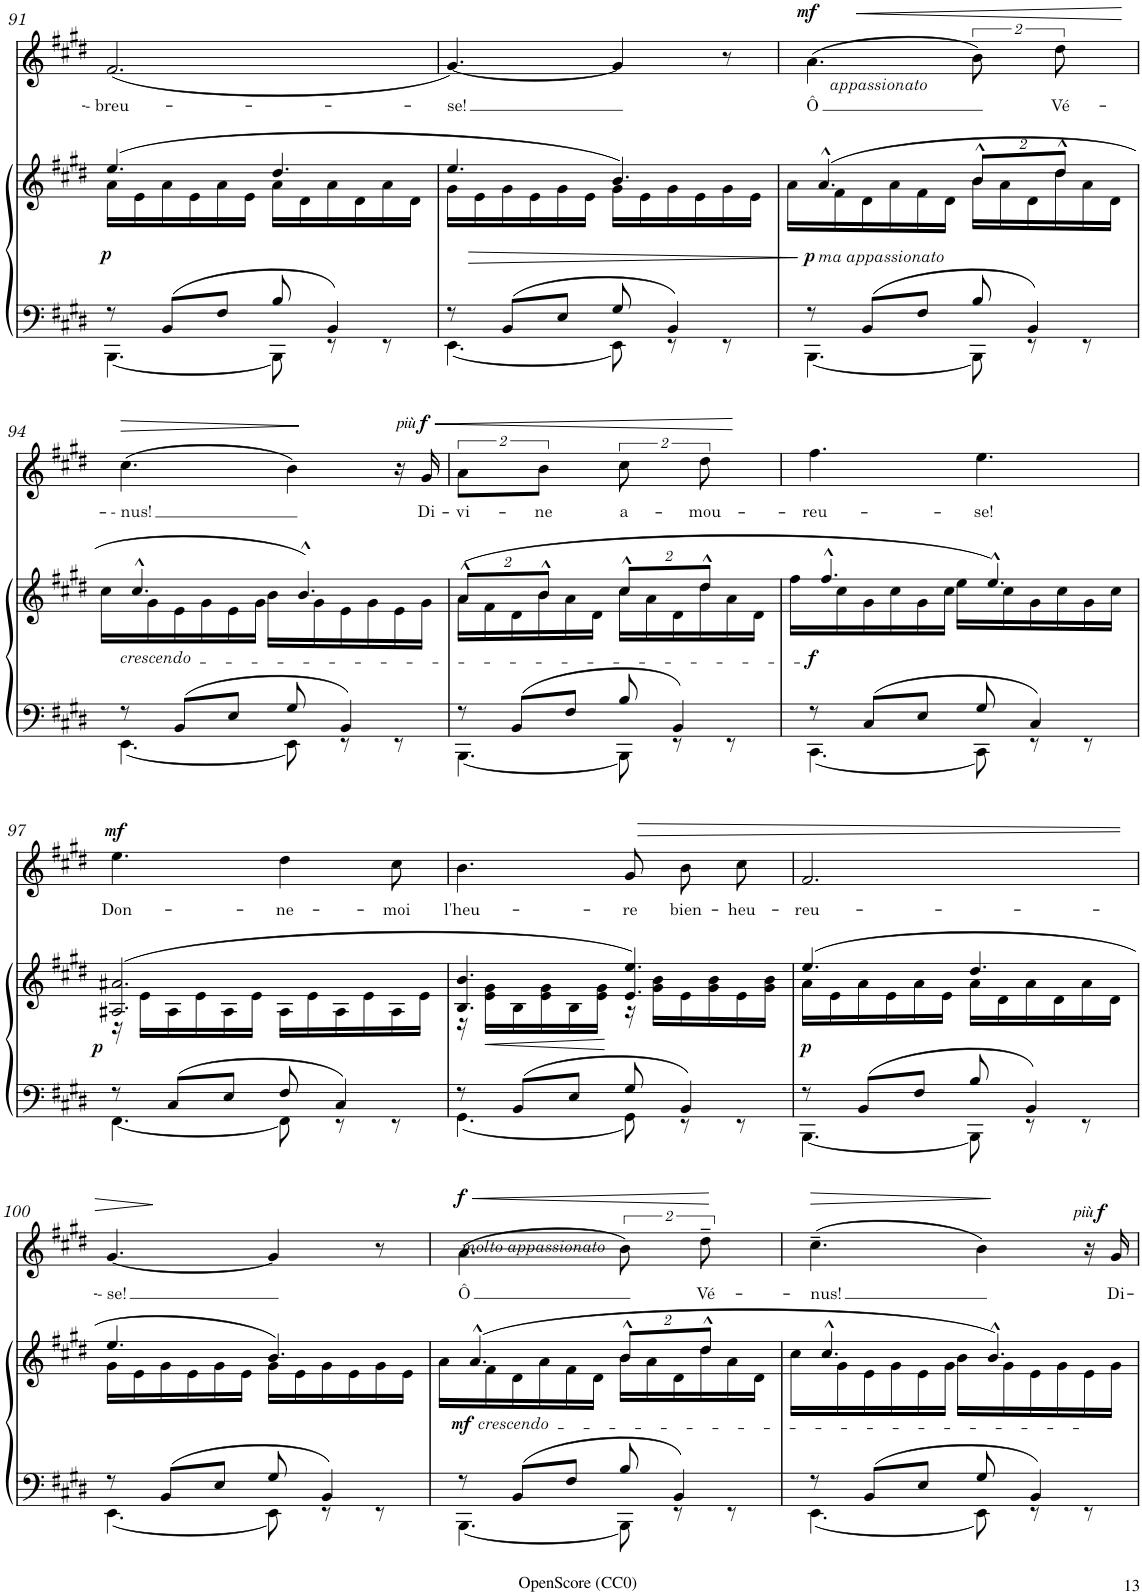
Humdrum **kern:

**kern	**kern	**dynam	**kern	**text	**dynam
*part2	*part2	*part2	*part1	*part1	*part1
*staff3	*staff2	*staff2/3	*staff1	*staff1	*staff1
*I"Piano	*	*	*I"Chant Voice	*	*
*I'Pno	*	*	*	*	*
!!LO:PB:g=z
*clefF4	*clefG2	*	*clefG2	*	*
*k[f#c#g#d#]	*k[f#c#g#d#]	*	*k[f#c#g#d#]	*	*
*M6/8	*M6/8	*	*M6/8	*	*
=91	=91	=91	=91	=91	=91
*^	*^	*	*	*	*
!	!	!	!	!LO:DY:b	!	!LO:LY:b	!
8r	[4.BBB\	(4.ee/	16a\LL	p	(2.f#/	-- breu-	.
.	.	.	16e\	.	.	.	.
8BB/L	.	.	16a\	.	.	.	.
.	.	.	16e\	.	.	.	.
8F#/J	.	.	16a\	.	.	.	.
.	.	.	16e\JJ	.	.	.	.
8B/	8BBB\]	4.dd#/	16a\LL	.	.	.	.
.	.	.	16d#\	.	.	.	.
4BB/	8r	.	16a\	.	.	.	.
.	.	.	16d#\	.	.	.	.
.	8r	.	16a\	.	.	.	.
.	.	.	16d#\JJ	.	.	.	.
=92	=92	=92	=92	=92	=92	=92	=92
!	!	!	!	!	!	!LO:LY:b	!
8r	[4.EE\	4.ee/	16g#\LL	.	[4.g#/)	-se!	.
!	!	!	!	!LO:HP:b	!	!	!
.	.	.	16e\	>	.	.	.
8BB/L	.	.	16g#\	.	.	.	.
.	.	.	16e\	.	.	.	.
8E/J	.	.	16g#\	.	.	.	.
.	.	.	16e\JJ	.	.	.	.
8G#/	8EE\]	4.b/)	16g#\LL	.	4g#/]	.	.
.	.	.	16e\	.	.	.	.
4BB/	8r	.	16g#\	.	.	.	.
.	.	.	16e\	.	.	.	.
.	8r	.	16g#\	.	8r	.	.
.	.	.	16e\JJ	.	.	.	.
=93	=93	=93	=93	=93	=93	=93	=93
!	!	!	!	!	!LO:TX:b:i:t=appassionato	!	!
!	!	!LO:TX:b:i:t=ma appassionato	!	!	!	!	!
!	!	!	!	!LO:DY:b	!	!LO:LY:b	!LO:HP:b
!	!	!	!	!	!	!	!LO:DY:n=1:a
8r	[4.BBB\	(4.a^^/	16a\LL	p	(4.a\	Ô	< mf
.	.	.	16f#\	.	.	.	.
8BB/L	.	.	16d#\	.	.	.	.
.	.	.	16a\	.	.	.	.
8F#/J	.	.	16f#\	.	.	.	.
.	.	.	16d#\JJ	.	.	.	.
*	*	*Xbrackettup	*	*	*	*	*
8B/	8BBB\]	16%3b^^/L	16b\LL	.	16%3b\)	.	.
.	.	.	16a\	.	.	.	.
4BB/	8r	.	16d#\	.	.	.	.
!	!	!	!	!	!	!LO:LY:b	!
.	.	16%3dd#^^/J	16dd#\	.	16%3dd#\	Vé-	.
.	8r	.	16a\	.	.	.	.
.	.	.	16d#\JJ	.	.	.	.
*v	*v	*	*	*	*	*	*
*	*v	*v	*	*	*	*
.	.	.	.	.	[
!!LO:LB:g=z
=94	=94	=94	=94	=94	=94
*^	*^	*	*	*	*
!	!	!LO:TX:b:i:t=crescendo	!	!	!	!	!
!	!	!	!	!	!	!LO:LY:b	!LO:HP:b
8r	[4.EE\	4.cc#^^/	16cc#\LL	.	(4.cc#\	-- nus!	>
.	.	.	16g#\	.	.	.	.
8BB/L	.	.	16e\	.	.	.	.
.	.	.	16g#\	.	.	.	.
8E/J	.	.	16e\	.	.	.	.
.	.	.	16g#\JJ	.	.	.	.
8G#/	8EE\]	4.b^^/)	16b\LL	.	4b\)	.	.
.	.	.	16g#\	.	.	.	.
4BB/	8r	.	16e\	.	.	.	.
.	.	.	16g#\	.	.	.	.
.	8r	.	16e\	.	16r	.	]
!	!	!	!	!	!	!LO:LY:b	!LO:HP:b
!	!	!	!	!	!	!	!LO:DY:n=1:a
!	!	!	!	!	!	!	!LO:DY:n=2:a
.	.	.	16g#\JJ	.	16g#/	Di-	< other-dynamics f
=95	=95	=95	=95	=95	=95	=95	=95
!	!	!	!	!	!	!LO:LY:b	!
8r	[4.BBB\	(16%3a^^/L	16a\LL	.	16%3a\L	-vi-	.
.	.	.	16f#\	.	.	.	.
8BB/L	.	.	16d#\	.	.	.	.
!	!	!	!	!	!	!LO:LY:b	!
.	.	16%3b^^/J	16b\	.	16%3b\J	-ne	.
8F#/J	.	.	16a\	.	.	.	.
.	.	.	16d#\JJ	.	.	.	.
!	!	!	!	!	!	!LO:LY:b	!
8B/	8BBB\]	16%3cc#^^/L	16cc#\LL	.	16%3cc#\	a-	.
.	.	.	16a\	.	.	.	.
4BB/	8r	.	16d#\	.	.	.	.
!	!	!	!	!	!	!LO:LY:b	!
.	.	16%3dd#^^/J	16dd#\	.	16%3dd#\	-mou-	.
.	8r	.	16a\	.	.	.	.
.	.	.	16d#\JJ	.	.	.	.
*v	*v	*	*	*	*	*	*
*	*v	*v	*	*	*	*
.	.	.	.	.	[
=96	=96	=96	=96	=96	=96
*^	*^	*	*	*	*
!	!	!	!	!LO:DY:b	!	!LO:LY:b	!
8r	[4.CC#\	4.ff#^^/	16ff#\LL	f	4.ff#\	-reu-	.
.	.	.	16cc#\	.	.	.	.
8C#/L	.	.	16g#\	.	.	.	.
.	.	.	16cc#\	.	.	.	.
8E/J	.	.	16g#\	.	.	.	.
.	.	.	16cc#\JJ	.	.	.	.
!	!	!	!	!	!	!LO:LY:b	!
8G#/	8CC#\]	4.ee^^/)	16ee\LL	.	4.ee\	-se!	.
.	.	.	16cc#\	.	.	.	.
4C#/	8r	.	16g#\	.	.	.	.
.	.	.	16cc#\	.	.	.	.
.	8r	.	16g#\	.	.	.	.
.	.	.	16cc#\JJ	.	.	.	.
!!LO:LB:g=z
=97	=97	=97	=97	=97	=97	=97	=97
!	!	!	!	!LO:DY:b	!	!LO:LY:b	!LO:DY:a
8r	[4.FF#\	(2.A#X/ 2.a#X/	16r	p	4.ee\	Don-	mf
.	.	.	16e\LL	.	.	.	.
8C#/L	.	.	16A#\	.	.	.	.
.	.	.	16e\	.	.	.	.
8E/J	.	.	16A#\	.	.	.	.
.	.	.	16e\JJ	.	.	.	.
!	!	!	!	!	!	!LO:LY:b	!
8F#/	8FF#\]	.	16A#\LL	.	4dd#\	-ne-	.
.	.	.	16e\	.	.	.	.
4C#/	8r	.	16A#\	.	.	.	.
.	.	.	16e\	.	.	.	.
!	!	!	!	!	!	!LO:LY:b	!
.	8r	.	16A#\	.	8cc#\	-moi	.
.	.	.	16e\JJ	.	.	.	.
=98	=98	=98	=98	=98	=98	=98	=98
!	!	!	!	!	!	!LO:LY:b	!
8r	[4.GG#\	4.B/ 4.b/	16r	.	4.b\	l'heu-	.
.	.	.	16e\ 16g#\LL	.	.	.	.
8BB/L	.	.	16B\	.	.	.	.
.	.	.	16e\ 16g#\	.	.	.	.
8E/J	.	.	16B\	.	.	.	.
.	.	.	16e\ 16g#\JJ	.	.	.	.
!	!	!	!	!	!	!LO:LY:b	!LO:HP:b
8G#/	8GG#\]	4.e/ 4.ee/)	16r	]	8g#/	-re	>
.	.	.	16g#\ 16b\LL	.	.	.	.
!	!	!	!	!	!	!LO:LY:b	!
4BB/	8r	.	16e\	.	8b\	bien-	.
.	.	.	16g#\ 16b\	.	.	.	.
!	!	!	!	!	!	!LO:LY:b	!
.	8r	.	16e\	.	8cc#\	-heu-	.
.	.	.	16g#\ 16b\JJ	.	.	.	.
=99	=99	=99	=99	=99	=99	=99	=99
!	!	!	!	!LO:DY:b	!	!LO:LY:b	!
8r	[4.BBB\	(4.ee/	16a\LL	p	2.f#/	-reu-	.
.	.	.	16e\	.	.	.	.
8BB/L	.	.	16a\	.	.	.	.
.	.	.	16e\	.	.	.	.
8F#/J	.	.	16a\	.	.	.	.
.	.	.	16e\JJ	.	.	.	.
8B/	8BBB\]	4.dd#/	16a\LL	.	.	.	.
.	.	.	16d#\	.	.	.	.
4BB/	8r	.	16a\	.	.	.	.
.	.	.	16d#\	.	.	.	.
.	8r	.	16a\	.	.	.	.
.	.	.	16d#\JJ	.	.	.	.
!!LO:LB:g=z
=100	=100	=100	=100	=100	=100	=100	=100
!	!	!	!	!	!	!LO:LY:b	!
8r	[4.EE\	4.ee/	16g#\LL	.	[4.g#/	-- se!	.
.	.	.	16e\	.	.	.	.
8BB/L	.	.	16g#\	.	.	.	.
.	.	.	16e\	.	.	.	.
8E/J	.	.	16g#\	.	.	.	.
.	.	.	16e\JJ	.	.	.	.
8G#/	8EE\]	4.b/)	16g#\LL	.	4g#/]	.	]
.	.	.	16e\	.	.	.	.
4BB/	8r	.	16g#\	.	.	.	.
.	.	.	16e\	.	.	.	.
.	8r	.	16g#\	.	8r	.	.
.	.	.	16e\JJ	.	.	.	.
=101	=101	=101	=101	=101	=101	=101	=101
!	!	!	!	!	!LO:TX:b:i:t=molto appassionato	!	!
!	!	!LO:TX:b:i:t=crescendo	!	!	!	!	!
!	!	!	!	!LO:DY:b	!	!LO:LY:b	!LO:HP:b
!	!	!	!	!	!	!	!LO:DY:n=1:a
8r	[4.BBB\	(4.a^^/	16a\LL	mf	(4.a\	Ô	< f
.	.	.	16f#\	.	.	.	.
8BB/L	.	.	16d#\	.	.	.	.
.	.	.	16a\	.	.	.	.
8F#/J	.	.	16f#\	.	.	.	.
.	.	.	16d#\JJ	.	.	.	.
8B/	8BBB\]	16%3b^^/L	16b\LL	.	16%3b\)	.	.
.	.	.	16a\	.	.	.	.
4BB/	8r	.	16d#\	.	.	.	.
!	!	!	!	!	!	!LO:LY:b	!
.	.	16%3dd#^^/J	16dd#\	.	16%3dd#~\	Vé-	.
.	8r	.	16a\	.	.	.	.
.	.	.	16d#\JJ	.	.	.	.
*v	*v	*	*	*	*	*	*
*	*v	*v	*	*	*	*
.	.	.	.	.	[
=102	=102	=102	=102	=102	=102
*^	*^	*	*	*	*
!	!	!	!	!	!	!LO:LY:b	!LO:HP:b
8r	[4.EE\	4.cc#^^/	16cc#\LL	.	(4.cc#~\	-nus!	>
.	.	.	16g#\	.	.	.	.
8BB/L	.	.	16e\	.	.	.	.
.	.	.	16g#\	.	.	.	.
8E/J	.	.	16e\	.	.	.	.
.	.	.	16g#\JJ	.	.	.	.
8G#/	8EE\]	4.b^^/)	16b\LL	.	4b\)	.	.
.	.	.	16g#\	.	.	.	.
4BB/	8r	.	16e\	.	.	.	.
.	.	.	16g#\	.	.	.	.
.	8r	.	16e\	.	16r	.	]
!	!	!	!	!	!	!LO:LY:b	!LO:DY:a
!	!	!	!	!	!	!	!LO:DY:n=1:a
.	.	.	16g#\JJ	.	16g#/	Di-	other-dynamics f
*v	*v	*	*	*	*	*	*
*	*v	*v	*	*	*	*
=	=	=	=	=	=
*-	*-	*-	*-	*-	*-
